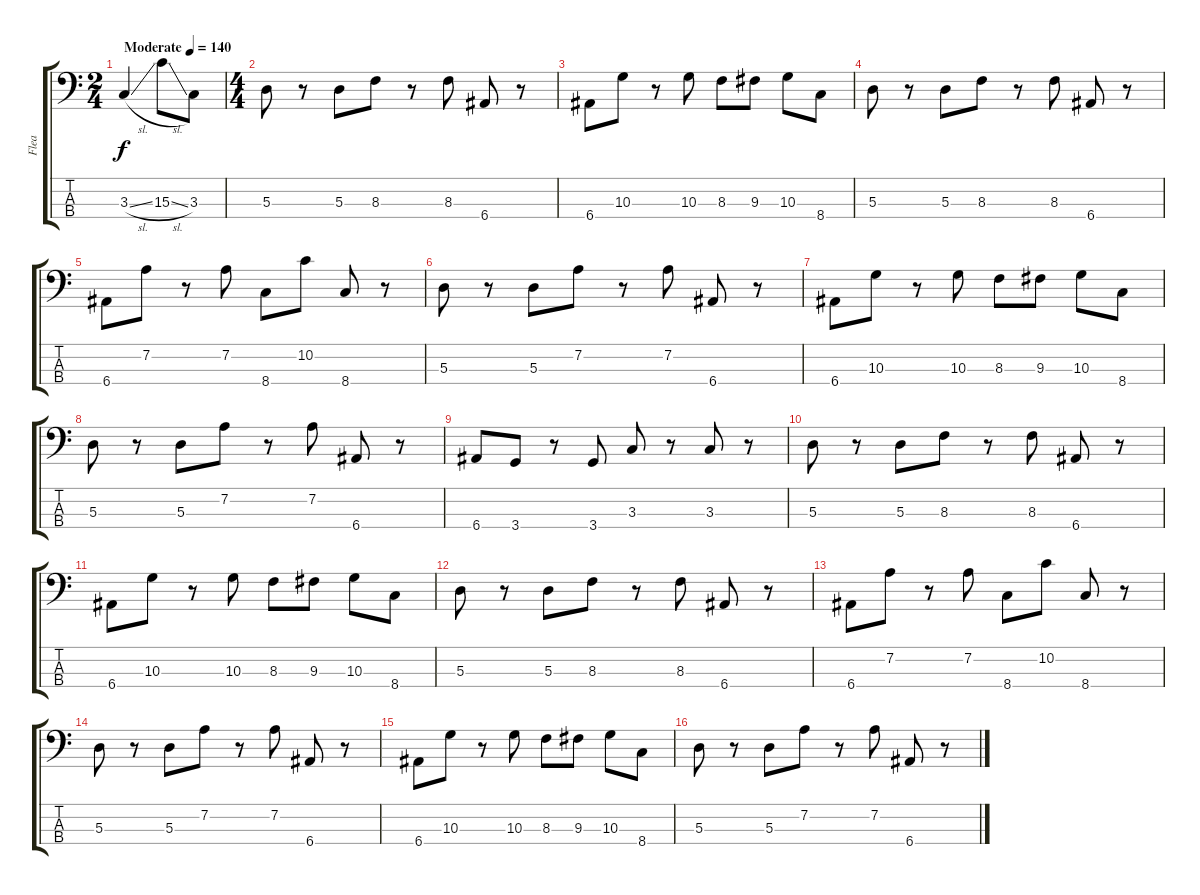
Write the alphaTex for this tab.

\track ("Flea" "Flea") {instrument electricbassfinger}
\staff {score tabs}
\tuning (G2 D2 A1 E1) {hide}
\ts (2 4)
\tempo (140 "Moderate")
\clef f4
\ks c
3.3{sl}.4{dy f instrument electricbassfinger} 15.3{sl}.8 3.3.8 |
\ts (4 4)
5.3.8 r.8 5.3.8 8.3.8 r.8 8.3.8 6.4.8 r.8 |
6.4.8 10.3.8 r.8 10.3.8 8.3.8 9.3.8 10.3.8 8.4.8 |
5.3.8 r.8 5.3.8 8.3.8 r.8 8.3.8 6.4.8 r.8 |
6.4.8 7.2.8 r.8 7.2.8 8.4.8 10.2.8 8.4.8 r.8 |
5.3.8 r.8 5.3.8 7.2.8 r.8 7.2.8 6.4.8 r.8 |
6.4.8 10.3.8 r.8 10.3.8 8.3.8 9.3.8 10.3.8 8.4.8 |
5.3.8 r.8 5.3.8 7.2.8 r.8 7.2.8 6.4.8 r.8 |
6.4.8 3.4.8 r.8 3.4.8 3.3.8 r.8 3.3.8 r.8 |
5.3.8 r.8 5.3.8 8.3.8 r.8 8.3.8 6.4.8 r.8 |
6.4.8 10.3.8 r.8 10.3.8 8.3.8 9.3.8 10.3.8 8.4.8 |
5.3.8 r.8 5.3.8 8.3.8 r.8 8.3.8 6.4.8 r.8 |
6.4.8 7.2.8 r.8 7.2.8 8.4.8 10.2.8 8.4.8 r.8 |
5.3.8 r.8 5.3.8 7.2.8 r.8 7.2.8 6.4.8 r.8 |
6.4.8 10.3.8 r.8 10.3.8 8.3.8 9.3.8 10.3.8 8.4.8 |
5.3.8 r.8 5.3.8 7.2.8 r.8 7.2.8 6.4.8 r.8
